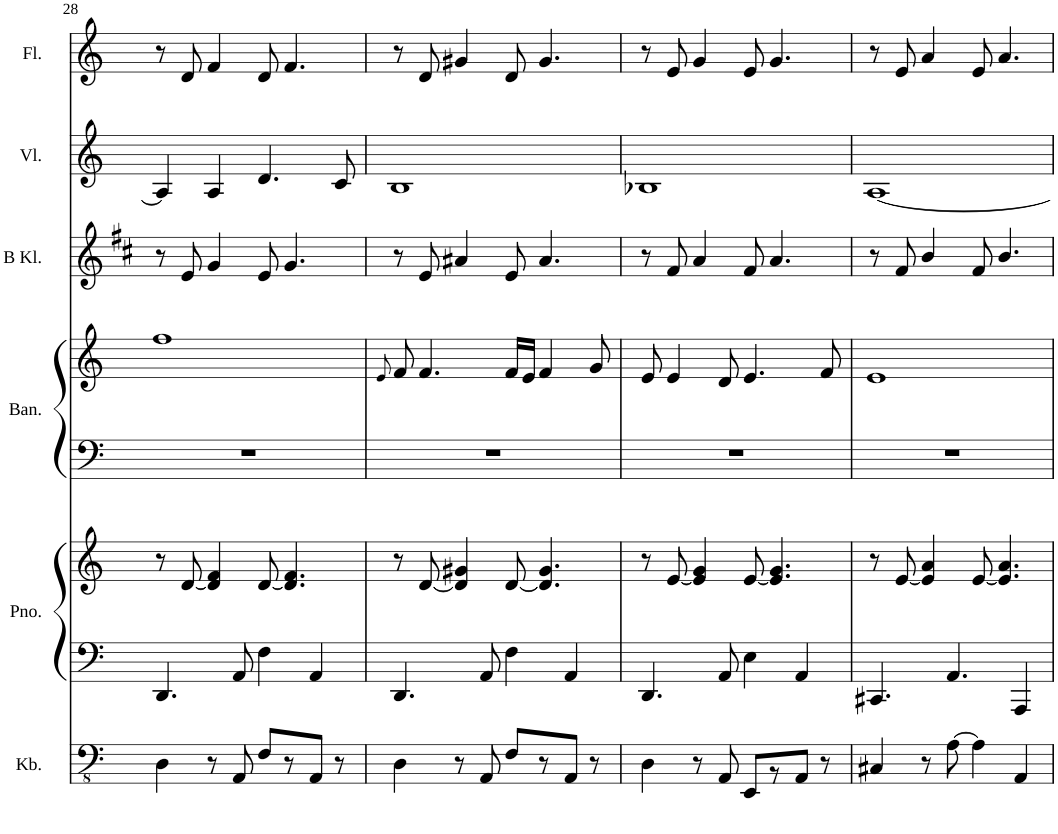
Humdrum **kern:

**kern	**kern	**kern	**kern	**kern	**kern	**kern	**kern
*part6	*part5	*part5	*part4	*part4	*part3	*part2	*part1
*staff8	*staff7	*staff6	*staff5	*staff4	*staff3	*staff2	*staff1
*I"Kontrabass	*I"Piano	*	*I"Bandoneon	*	*I"B Klarinette	*I"Violine	*I"Flöte
*I'Kb.	*I'Pno.	*	*I'Ban.	*	*I'B Kl.	*I'Vl.	*I'Fl.
!!LO:PB:g=z
*clefFv4	*clefF4	*clefG2	*clefF4	*clefG2	*clefG2	*clefG2	*clefG2
*Trd7c12	*	*	*	*	*Trd1c2	*	*
*k[]	*k[]	*k[]	*k[]	*k[]	*k[f#c#]	*k[]	*k[]
*M4/4	*M4/4	*M4/4	*M4/4	*M4/4	*M4/4	*M4/4	*M4/4
*met(c)	*met(c)	*met(c)	*met(c)	*met(c)	*met(c)	*met(c)	*met(c)
=28	=28	=28	=28	=28	=28	=28	=28
4DD\	4.DD/	8r	1r	1ff	8r	4A/]	8r
.	.	[8d/	.	.	8e/	.	8d/
8r	.	4d/] 4f/	.	.	4g/	4A/	4f/
8AAA/	8AA/	.	.	.	.	.	.
8FF/L	4F\	[8d/	.	.	8e/	4.d/	8d/
8r	.	4.d/] 4.f/	.	.	4.g/	.	4.f/
8AAA/J	4AA/	.	.	.	.	.	.
8r	.	.	.	.	.	8c/	.
=29	=29	=29	=29	=29	=29	=29	=29
.	.	.	.	8qe/	.	.	.
4DD\	4.DD/	8r	1r	8f/	8r	1B	8r
.	.	[8d/	.	4.f/	8e/	.	8d/
8r	.	4d/] 4g#X/	.	.	4a#X/	.	4g#X/
8AAA/	8AA/	.	.	.	.	.	.
8FF/L	4F\	[8d/	.	16f/LL	8e/	.	8d/
.	.	.	.	16e/JJ	.	.	.
8r	.	4.d/] 4.g#/	.	4f/	4.a#/	.	4.g#/
8AAA/J	4AA/	.	.	.	.	.	.
8r	.	.	.	8g/	.	.	.
=30	=30	=30	=30	=30	=30	=30	=30
4DD\	4.DD/	8r	1r	8e/	8r	1B-X	8r
.	.	[8e/	.	4e/	8f#/	.	8e/
8r	.	4e/] 4g/	.	.	4a/	.	4g/
8AAA/	8AA/	.	.	8d/	.	.	.
8EEE/L	4E\	[8e/	.	4.e/	8f#/	.	8e/
8r	.	4.e/] 4.g/	.	.	4.a/	.	4.g/
8AAA/J	4AA/	.	.	.	.	.	.
8r	.	.	.	8f/	.	.	.
=31	=31	=31	=31	=31	=31	=31	=31
4CC#X/	4.CC#X/	8r	1r	1e	8r	[1A	8r
.	.	[8e/	.	.	8f#/	.	8e/
8r	.	4e/] 4a/	.	.	4b/	.	4a/
[8AA\	4.AA/	.	.	.	.	.	.
4AA\]	.	[8e/	.	.	8f#/	.	8e/
.	.	4.e/] 4.a/	.	.	4.b/	.	4.a/
4AAA/	4AAA/	.	.	.	.	.	.
=	=	=	=	=	=	=	=
*-	*-	*-	*-	*-	*-	*-	*-
